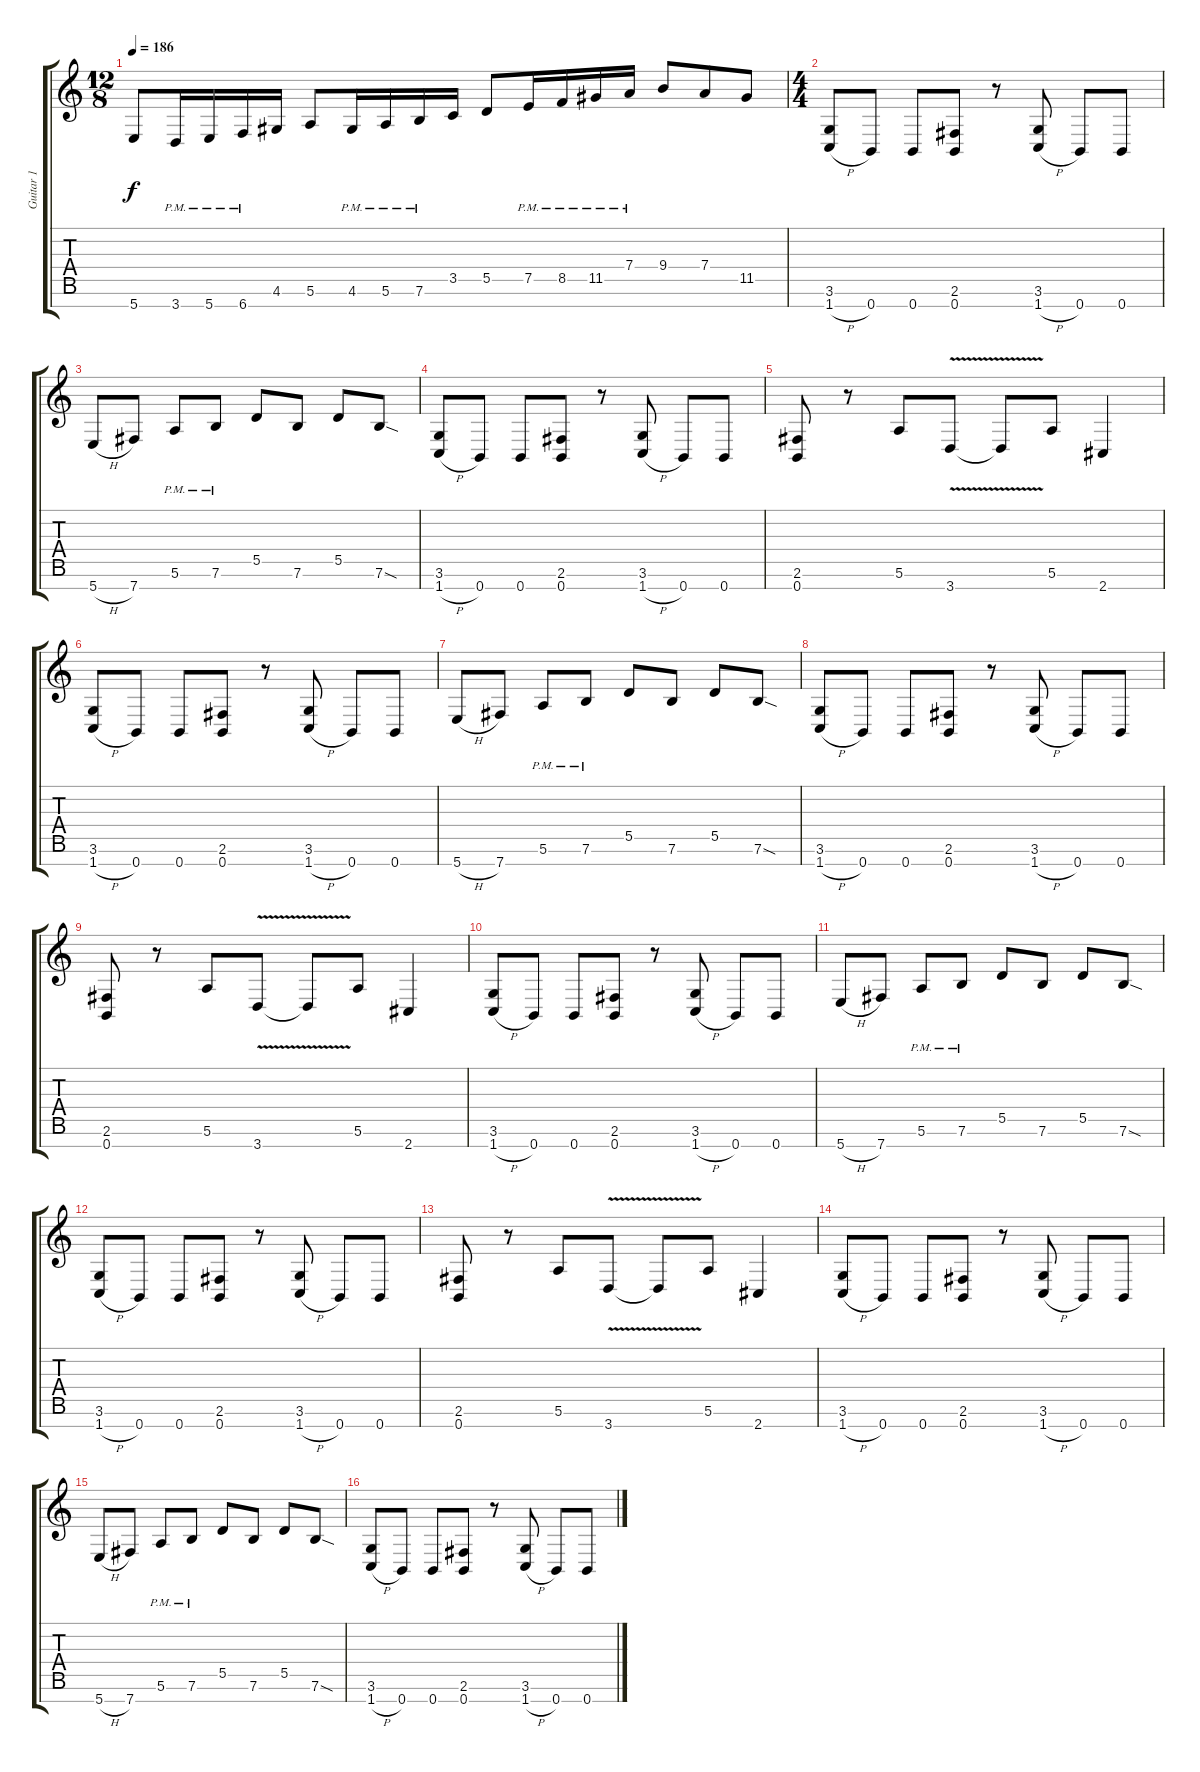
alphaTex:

\track ("Guitar 1" "Guitar 1") {instrument distortionguitar}
\staff {score tabs}
\tuning (E4 B3 G3 D3 A2 E2 B1) {hide}
\ts (12 8)
\tempo 186
\clef g2
\ks c
5.7.8{dy f} 3.7{pm}.16 5.7{pm}.16 6.7{pm}.16 4.6.16 5.6.8 4.6{pm}.16 5.6{pm}.16 7.6{pm}.16 3.5.16 5.5.8 7.5{pm}.16 8.5{pm}.16 11.5{pm}.16 7.4{pm}.16 9.4.8 7.4.8 11.5.8 |
\ts (4 4)
(3.6 1.7{h}).8 0.7.8 0.7.8 (2.6 0.7).8 r.8 (3.6 1.7{h}).8 0.7.8 0.7.8 |
5.7{h}.8 7.7.8 5.6{pm}.8 7.6{pm}.8 5.5.8 7.6.8 5.5.8 7.6{sod}.8 |
(3.6 1.7{h}).8 0.7.8 0.7.8 (2.6 0.7).8 r.8 (3.6 1.7{h}).8 0.7.8 0.7.8 |
(2.6 0.7).8 r.8 5.6.8 3.7{v}.8 3.7{t}.8 5.6.8 2.7.4 |
(3.6 1.7{h}).8 0.7.8 0.7.8 (2.6 0.7).8 r.8 (3.6 1.7{h}).8 0.7.8 0.7.8 |
5.7{h}.8 7.7.8 5.6{pm}.8 7.6{pm}.8 5.5.8 7.6.8 5.5.8 7.6{sod}.8 |
(3.6 1.7{h}).8 0.7.8 0.7.8 (2.6 0.7).8 r.8 (3.6 1.7{h}).8 0.7.8 0.7.8 |
(2.6 0.7).8 r.8 5.6.8 3.7{v}.8 3.7{t}.8 5.6.8 2.7.4 |
(3.6 1.7{h}).8 0.7.8 0.7.8 (2.6 0.7).8 r.8 (3.6 1.7{h}).8 0.7.8 0.7.8 |
5.7{h}.8 7.7.8 5.6{pm}.8 7.6{pm}.8 5.5.8 7.6.8 5.5.8 7.6{sod}.8 |
(3.6 1.7{h}).8 0.7.8 0.7.8 (2.6 0.7).8 r.8 (3.6 1.7{h}).8 0.7.8 0.7.8 |
(2.6 0.7).8 r.8 5.6.8 3.7{v}.8 3.7{t}.8 5.6.8 2.7.4 |
(3.6 1.7{h}).8 0.7.8 0.7.8 (2.6 0.7).8 r.8 (3.6 1.7{h}).8 0.7.8 0.7.8 |
5.7{h}.8 7.7.8 5.6{pm}.8 7.6{pm}.8 5.5.8 7.6.8 5.5.8 7.6{sod}.8 |
(3.6 1.7{h}).8 0.7.8 0.7.8 (2.6 0.7).8 r.8 (3.6 1.7{h}).8 0.7.8 0.7.8
